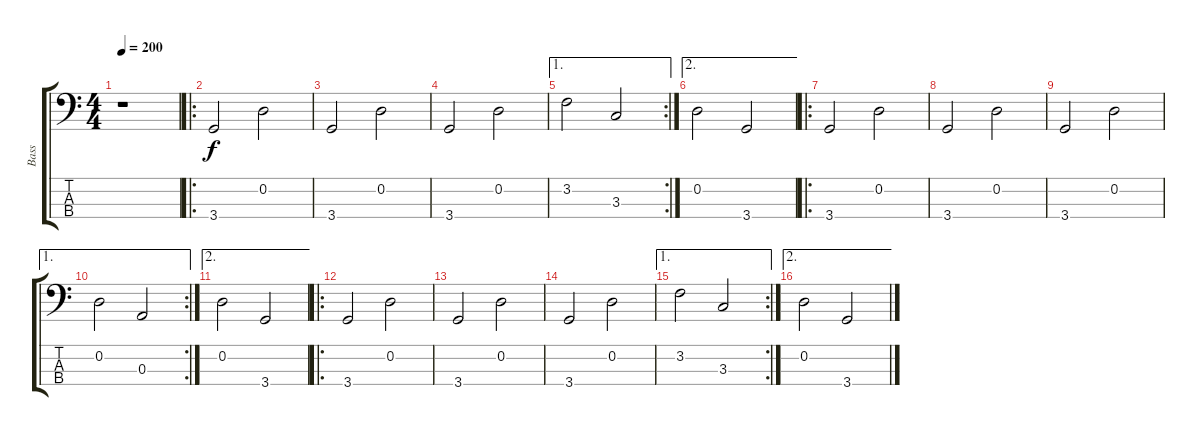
\track ("Bass" "Bass") {instrument electricbassfinger}
\staff {score tabs}
\tuning (G2 D2 A1 E1) {hide}
\ts (4 4)
\tempo 200
\clef f4
\ks c
r.1{dy f instrument electricbassfinger} |
\ro
3.4.2 0.2.2 |
3.4.2 0.2.2 |
3.4.2 0.2.2 |
\ae 1
\rc 2
3.2.2 3.3.2 |
\ae 2
0.2.2 3.4.2 |
\ro
3.4.2 0.2.2 |
3.4.2 0.2.2 |
3.4.2 0.2.2 |
\ae 1
\rc 2
0.2.2 0.3.2 |
\ae 2
0.2.2 3.4.2 |
\ro
3.4.2 0.2.2 |
3.4.2 0.2.2 |
3.4.2 0.2.2 |
\ae 1
\rc 2
3.2.2 3.3.2 |
\ae 2
0.2.2 3.4.2
